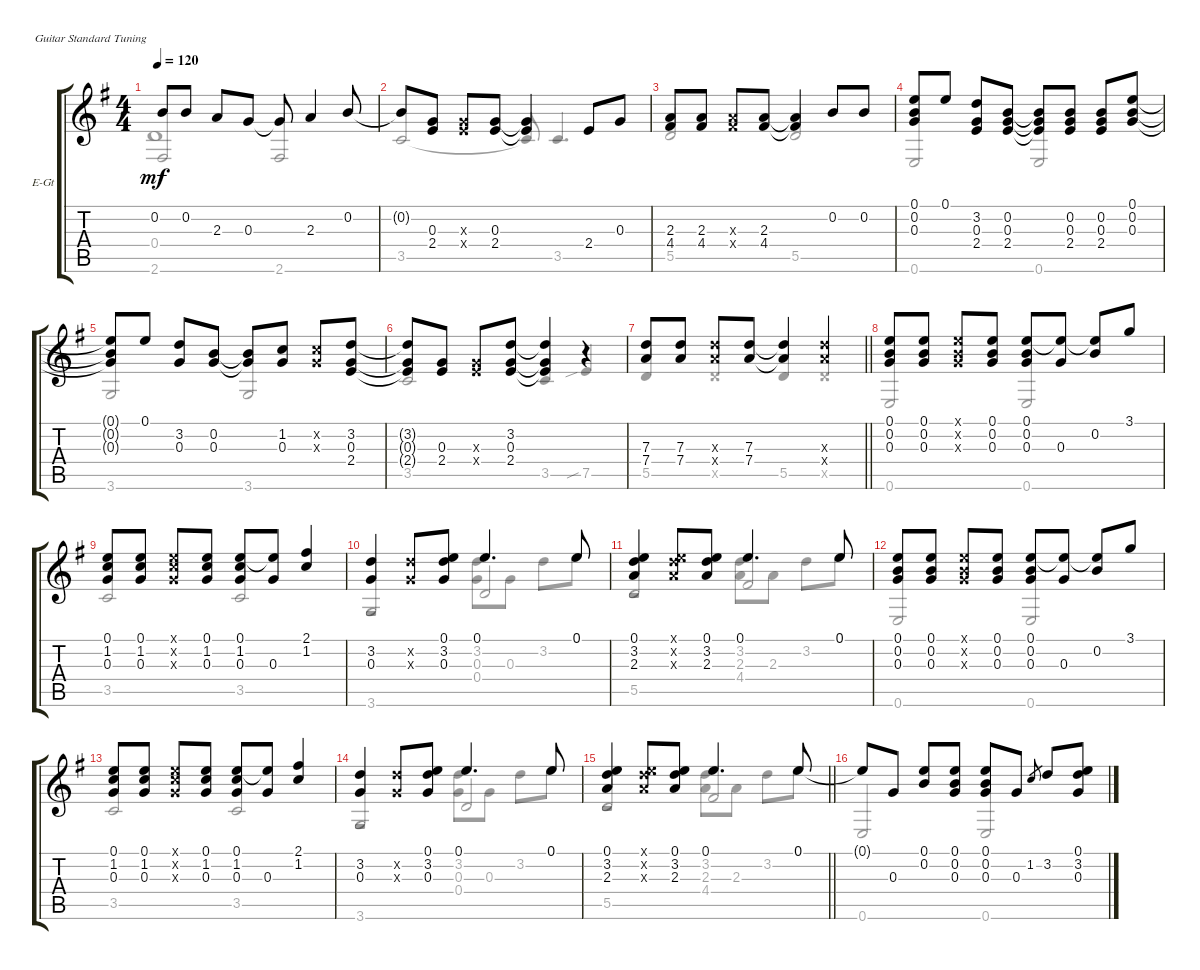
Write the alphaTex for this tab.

\defaultSystemsLayout 4
\bracketExtendMode groupsimilarinstruments
\firstSystemTrackNameOrientation horizontal
\otherSystemsTrackNameOrientation horizontal
\track ("Electric Guitar" "E-Gt") {instrument electricguitarclean}
\staff {score tabs}
\tuning (E4 B3 G3 D3 A2 E2)
\voice
\ts (4 4)
\tempo 120
\clef g2
\ks g
0.2.8{dy mf} 0.2.8 2.3.8 0.3.8 0.3{t}.8 2.3.4 0.2.8 |
0.2{t}.8 (0.3 2.4).8 (0.3{x} 2.4{x}).8 (0.3 2.4).8 (2.4{t} 0.3{t}).4 2.4.8 0.3.8 |
(2.3 4.4).8 (2.3 4.4).8 (2.3{x} 4.4{x}).8 (2.3 4.4).8 (2.3{t} 4.4{t}).4 0.2.8 0.2.8 |
(0.1 0.2 0.3).8 0.1.8 (3.2 0.3 2.4).8 (0.2 0.3 2.4).8 (0.2{t} 0.3{t} 2.4{t}).8 (0.2 0.3 2.4).8 (0.2 0.3 2.4).8 (0.1 0.2 0.3).8 |
(0.1{t} 0.2{t} 0.3{t}).8 0.1.8 (3.2 0.3).8 (0.2 0.3).8 (0.2{t} 0.3{t}).8 (1.2 0.3).8 (1.2{x} 0.3{x}).8 (3.2 0.3 2.4).8 |
(3.2{t} 0.3{t} 2.4{t}).8 (0.3 2.4).8 (2.4{x} 0.3{x}).8 (3.2 0.3 2.4).8 (3.2{t} 0.3{t} 2.4{t}).4 r.4 |
\barLineRight lightlight
(7.3 7.4).8 (7.3 7.4).8 (7.3{x} 7.4{x}).8 (7.3 7.4).8 (7.3{t} 7.4{t}).4 (7.3{x} 7.4{x}).4 |
(0.1 0.2 0.3).8 (0.1 0.2 0.3).8 (0.1{x} 0.2{x} 0.3{x}).8 (0.1 0.2 0.3).8 (0.1 0.2 0.3).8 (0.3 0.1{t}).8 (0.2 0.1{t}).8 3.1.8 |
(0.1 1.2 0.3).8 (0.1 1.2 0.3).8 (0.1{x} 1.2{x} 0.3{x}).8 (0.1 1.2 0.3).8 (0.1 1.2 0.3).8 (0.3 0.1{t}).8 (2.1 1.2).4 |
(3.2 0.3).4 (3.2{x} 0.3{x}).8 (0.1 3.2 0.3).8 0.1.4{d} 0.1.8 |
(0.1 3.2 2.3).4 (0.1{x} 3.2{x} 2.3{x}).8 (0.1 3.2 2.3).8 0.1.4{d} 0.1.8 |
(0.1 0.2 0.3).8 (0.1 0.2 0.3).8 (0.1{x} 0.2{x} 0.3{x}).8 (0.1 0.2 0.3).8 (0.1 0.2 0.3).8 (0.3 0.1{t}).8 (0.2 0.1{t}).8 3.1.8 |
(0.1 1.2 0.3).8 (0.1 1.2 0.3).8 (0.1{x} 1.2{x} 0.3{x}).8 (0.1 1.2 0.3).8 (0.1 1.2 0.3).8 (0.3 0.1{t}).8 (2.1 1.2).4 |
(3.2 0.3).4 (3.2{x} 0.3{x}).8 (0.1 3.2 0.3).8 0.1.4{d} 0.1.8 |
\barLineRight lightlight
(0.1 3.2 2.3).4 (0.1{x} 3.2{x} 2.3{x}).8 (0.1 3.2 2.3).8 0.1.4{d} 0.1.8 |
0.1{t}.8 0.3.8 (0.1 0.2).8 (0.1 0.2 0.3).8 (0.1 0.2 0.3).8 0.3.8 1.2.8{gr} 3.2.8 (0.1 3.2 0.3).8
\voice
\clef g2
\ottava regular
\simile none
\ks g
|
|
|
|
|
|
\barLineRight lightlight
|
|
|
|
|
|
|
|
\barLineRight lightlight
|
\voice
\clef g2
\ottava regular
\simile none
\ks g
0.4{t}.1{dy mf} |
|
|
|
|
|
\barLineRight lightlight
|
|
|
r.2 (3.2 0.3).8 0.3.8 3.2.8 0.1.8 |
r.2 (3.2 2.3).8 2.3.8 3.2.8 0.1.8 |
|
|
r.2 (3.2 0.3).8 0.3.8 3.2.8 0.1.8 |
\barLineRight lightlight
r.2 (3.2 2.3).8 2.3.8 3.2.8 0.1.8 |
\voice
\clef g2
\ottava regular
\simile none
\ks g
2.6.2{dy mf beam invert} 2.6.2{beam invert} |
3.5.2{beam invert} 3.5{t}.8{beam invert} 3.5.4{d beam invert} |
5.5.2{beam invert} 5.5.2{beam invert} |
0.6.2{beam invert} 0.6.2{beam invert} |
3.6.2{beam invert} 3.6.2{beam invert} |
3.5.2{beam invert} 3.5.4{beam invert} 7.5{sib}.4{beam invert} |
\barLineRight lightlight
5.5.4{beam invert} 5.5{x}.4{beam invert} 5.5.4{beam invert} 5.5{x}.4{beam invert} |
0.6.2{beam invert} 0.6.2{beam invert} |
3.5.2{beam invert} 3.5.2{beam invert} |
3.6.2{beam invert} 0.4.2{beam invert} |
5.5.2{beam invert} 4.4.2{beam invert} |
0.6.2{beam invert} 0.6.2{beam invert} |
3.5.2{beam invert} 3.5.2{beam invert} |
3.6.2{beam invert} 0.4.2{beam invert} |
\barLineRight lightlight
5.5.2{beam invert} 4.4.2{beam invert} |
0.6.2{beam invert} 0.6.2{beam invert}
